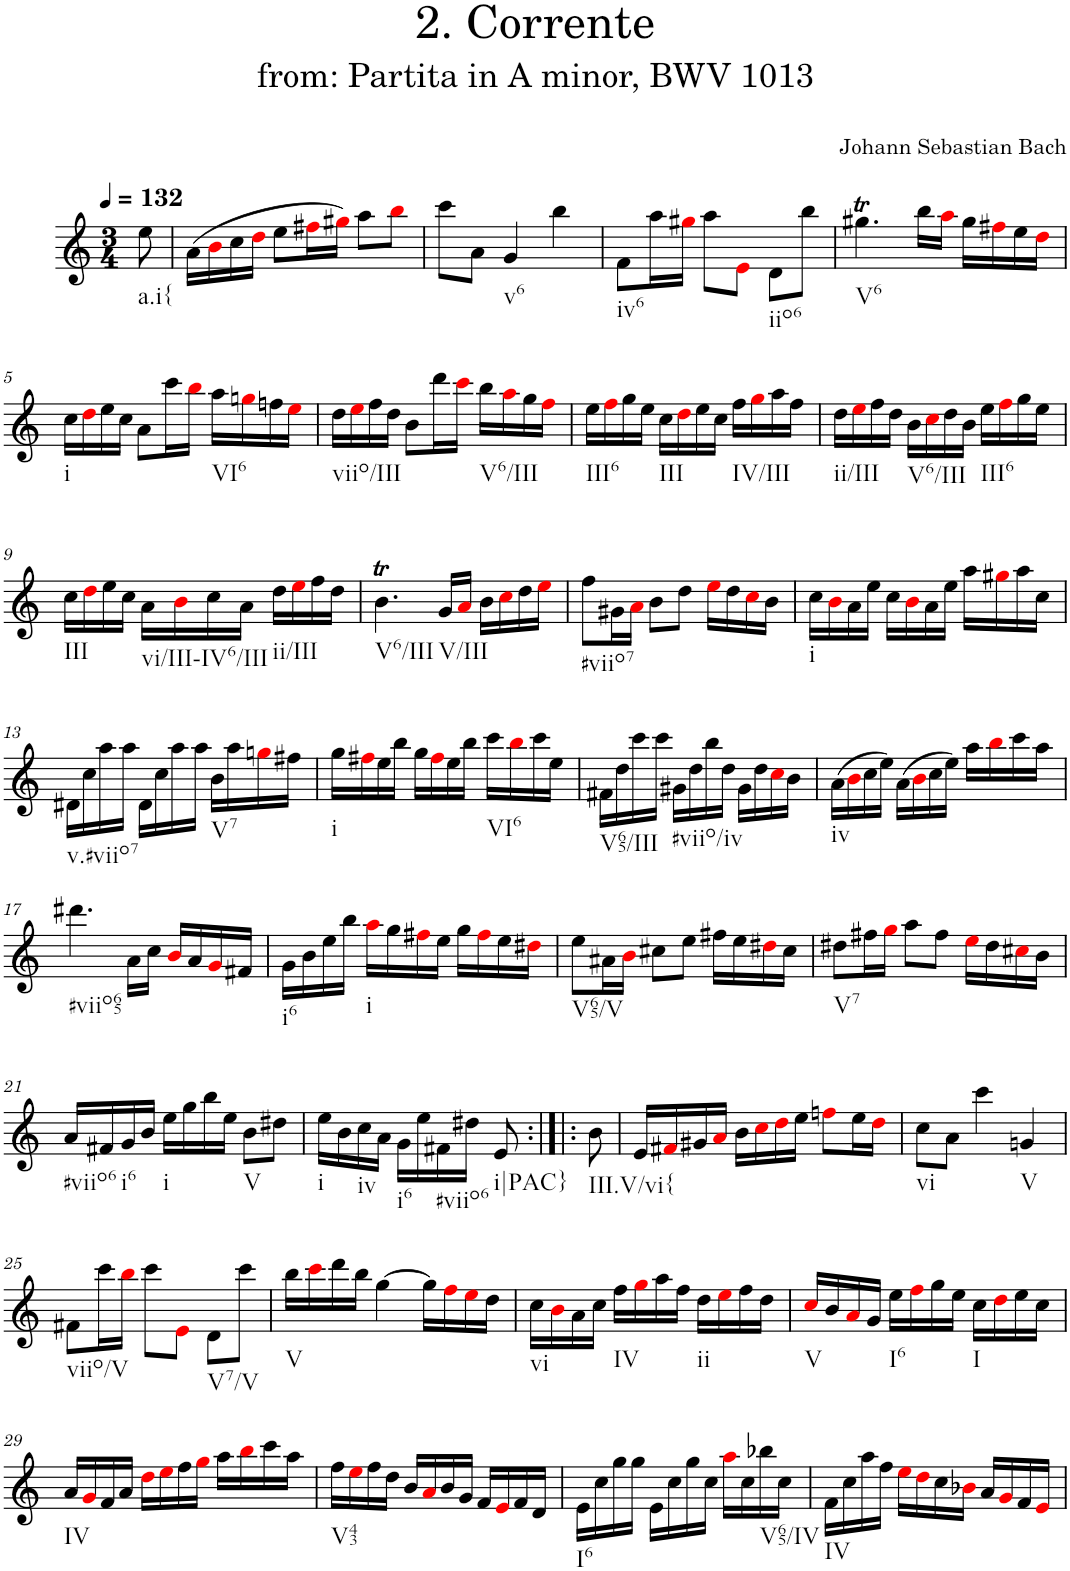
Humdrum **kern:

**kern
*part1
*staff1
*I"Flute
*I'Fl.
*clefG2
*k[]
*M3/4
*MM132
=
!LO:TX:b:t=a.i{
8ee\
=1
(16a\LL
16bi\
16cc\
16ddi\JJ
8ee\L
16ff#Xi\L
16gg#Xi\JJ)
8aa\L
8bbi\J
=2
8ccc\L
8a\J
!LO:TX:b:t=v6
4g/
4bb\
=3
!LO:TX:b:t=iv6
8f\L
16aa\L
16gg#Xi\JJ
8aa\L
8ei\J
!LO:TX:b:t=iio6
8d\L
8bb\J
=4
!LO:TX:b:t=V6
4.gg#Xt\
16bb\LL
16aai\JJ
16gg#\LL
16ff#Xi\
16ee\
16ddi\JJ
!!LO:LB:g=z
=5
!LO:TX:b:t=i
16cc\LL
16ddi\
16ee\
16cc\JJ
8a\L
16ccc\L
16bbi\JJ
!LO:TX:b:t=VI6
16aa\LL
16ggni\
16ffn\
16eei\JJ
=6
!LO:TX:b:t=viio/III
16dd\LL
16eei\
16ff\
16dd\JJ
8b\L
16ddd\L
16ccci\JJ
!LO:TX:b:t=V6/III
16bb\LL
16aai\
16gg\
16ffi\JJ
=7
!LO:TX:b:t=III6
16ee\LL
16ffi\
16gg\
16ee\JJ
!LO:TX:b:t=III
16cc\LL
16ddi\
16ee\
16cc\JJ
!LO:TX:b:t=IV/III
16ff\LL
16ggi\
16aa\
16ff\JJ
=8
!LO:TX:b:t=ii/III
16dd\LL
16eei\
16ff\
16dd\JJ
!LO:TX:b:t=V6/III
16b\LL
16cci\
16dd\
16b\JJ
!LO:TX:b:t=III6
16ee\LL
16ffi\
16gg\
16ee\JJ
!!LO:LB:g=z
=9
!LO:TX:b:t=III
16cc\LL
16ddi\
16ee\
16cc\JJ
!LO:TX:b:t=vi/III-IV6/III
16a\LL
16bi\
16cc\
16a\JJ
!LO:TX:b:t=ii/III
16dd\LL
16eei\
16ff\
16dd\JJ
=10
!LO:TX:b:t=V6/III
4.bt\
!LO:TX:b:t=V/III
16g/LL
16ai/JJ
16b\LL
16cci\
16dd\
16eei\JJ
=11
!LO:TX:b:t=#viio7
8ff\L
16g#X\L
16ai\JJ
8b\L
8dd\J
16eei\LL
16dd\
16cci\
16b\JJ
=12
!LO:TX:b:t=i
16cc\LL
16bi\
16a\
16ee\JJ
16cc\LL
16bi\
16a\
16ee\JJ
16aa\LL
16gg#Xi\
16aa\
16cc\JJ
!!LO:LB:g=z
=13
!LO:TX:b:t=v.#viio7
16d#X\LL
16cc\
16aa\
16aa\JJ
16d#\LL
16cc\
16aa\
16aa\JJ
!LO:TX:b:t=V7
16b\LL
16aa\
16ggni\
16ff#X\JJ
=14
!LO:TX:b:t=i
16gg\LL
16ff#Xi\
16ee\
16bb\JJ
16gg\LL
16ff#i\
16ee\
16bb\JJ
!LO:TX:b:t=VI6
16ccc\LL
16bbi\
16ccc\
16ee\JJ
=15
!LO:TX:b:t=V65/III
16f#X\LL
16dd\
16ccc\
16ccc\JJ
!LO:TX:b:t=#viio/iv
16g#X\LL
16dd\
16bb\
16dd\JJ
16g#\LL
16dd\
16cci\
16b\JJ
=16
!LO:TX:b:t=iv
(16a\LL
16bi\
16cc\
16ee\JJ)
(16a\LL
16bi\
16cc\
16ee\JJ)
16aa\LL
16bbi\
16ccc\
16aa\JJ
!!LO:LB:g=z
=17
!LO:TX:b:t=#viio65
4.ddd#X\
16a\LL
16cc\JJ
16bi/LL
16a/
16gi/
16f#X/JJ
=18
!LO:TX:b:t=i6
16g\LL
16b\
16ee\
16bb\JJ
!LO:TX:b:t=i
16aai\LL
16gg\
16ff#Xi\
16ee\JJ
16gg\LL
16ff#i\
16ee\
16dd#Xi\JJ
=19
!LO:TX:b:t=V65/V
8ee\L
16a#X\L
16bi\JJ
8cc#X\L
8ee\J
16ff#X\LL
16ee\
16dd#Xi\
16cc#\JJ
=20
!LO:TX:b:t=V7
8dd#X\L
16ff#X\L
16ggi\JJ
8aa\L
8ff#\J
16eei\LL
16dd#\
16cc#Xi\
16b\JJ
!!LO:LB:g=z
=21
!LO:TX:b:t=#viio6
16a/LL
16f#X/
!LO:TX:b:t=i6
16g/
16b/JJ
!LO:TX:b:t=i
16ee\LL
16gg\
16bb\
16ee\JJ
!LO:TX:b:t=V
8b\L
8dd#X\J
=22
!LO:TX:b:t=i
16ee\LL
16b\
!LO:TX:b:t=iv
16cc\
16a\JJ
!LO:TX:b:t=i6
16g\LL
16ee\
!LO:TX:b:t=#viio6
16f#X\
16dd#X\JJ
!LO:TX:b:t=i|PAC}
8e/
!LO:TX:b:t=III.V/vi{
8b\
=23
16e/LL
16f#Xi/
16g#X/
16ai/JJ
16b\LL
16cci\
16ddi\
16ee\JJ
8ffni\L
16ee\L
16ddi\JJ
=24
!LO:TX:b:t=vi
8cc\L
8a\J
4ccc\
!LO:TX:b:t=V
4gn/
!!LO:LB:g=z
=25
!LO:TX:b:t=viio/V
8f#X\L
16ccc\L
16bbi\JJ
8ccc\L
8ei\J
!LO:TX:b:t=V7/V
8d\L
8ccc\J
=26
!LO:TX:b:t=V
16bb\LL
16ccci\
16ddd\
16bb\JJ
[4gg\
16gg\LL]
16ffi\
16eei\
16dd\JJ
=27
!LO:TX:b:t=vi
16cc\LL
16bi\
16a\
16cc\JJ
!LO:TX:b:t=IV
16ff\LL
16ggi\
16aa\
16ff\JJ
!LO:TX:b:t=ii
16dd\LL
16eei\
16ff\
16dd\JJ
=28
!LO:TX:b:t=V
16cci/LL
16b/
16ai/
16g/JJ
!LO:TX:b:t=I6
16ee\LL
16ffi\
16gg\
16ee\JJ
!LO:TX:b:t=I
16cc\LL
16ddi\
16ee\
16cc\JJ
!!LO:LB:g=z
=29
!LO:TX:b:t=IV
16a/LL
16gi/
16f/
16a/JJ
16ddi\LL
16eei\
16ff\
16ggi\JJ
16aa\LL
16bbi\
16ccc\
16aa\JJ
=30
!LO:TX:b:t=V43
16ff\LL
16eei\
16ff\
16dd\JJ
16b/LL
16ai/
16b/
16g/JJ
16f/LL
16ei/
16f/
16d/JJ
=31
!LO:TX:b:t=I6
16e\LL
16cc\
16gg\
16gg\JJ
16e\LL
16cc\
16gg\
16cc\JJ
16aai\LL
16cc\
!LO:TX:b:t=V65/IV
16bb-X\
16cc\JJ
=32
!LO:TX:b:t=IV
16f\LL
16cc\
16aa\
16ff\JJ
16eei\LL
16ddi\
16cc\
16b-Xi\JJ
16a/LL
16gi/
16f/
16ei/JJ
=
*-
